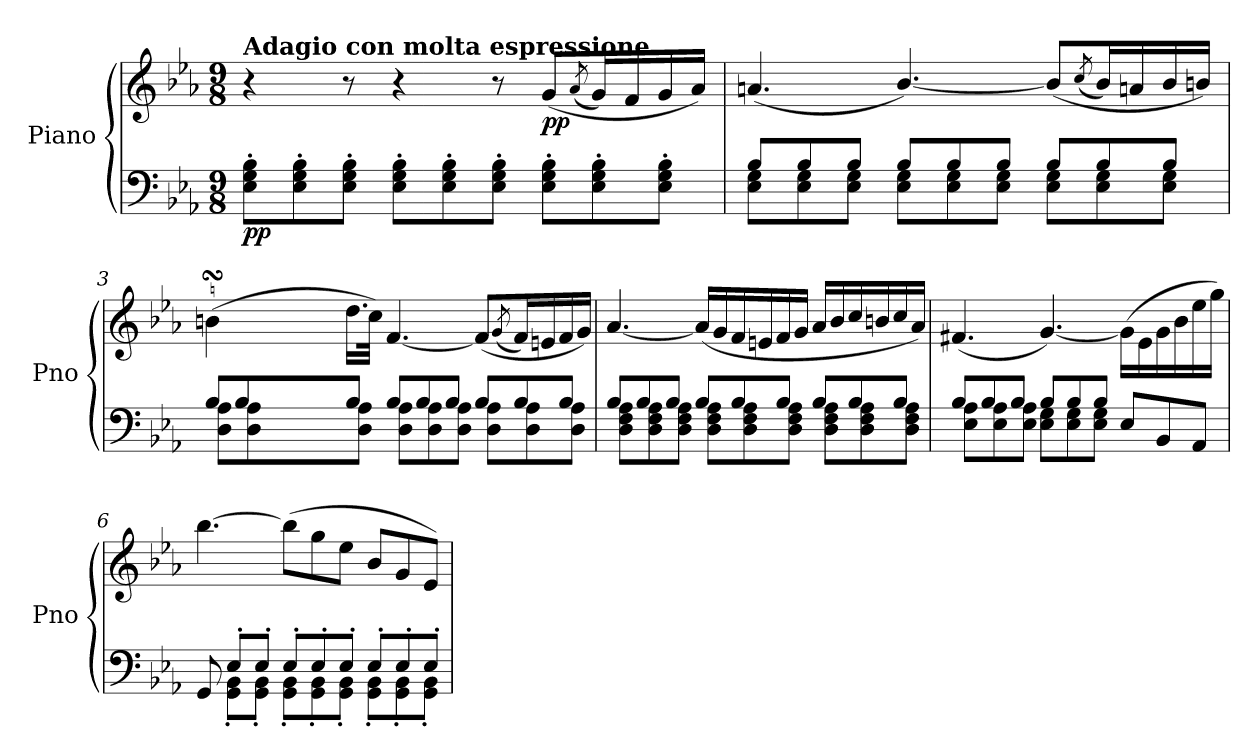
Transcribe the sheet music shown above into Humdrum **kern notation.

**kern	**kern	**dynam
*part1	*part1	*part1
*staff2	*staff1	*staff1/2
*I"Piano	*	*
*I'Pno	*	*
*clefF4	*clefG2	*
*k[b-e-a-]	*k[b-e-a-]	*
*M9/8	*M9/8	*
=1	=1	=1
!	!LO:TX:a:B:t=Adagio con molta espressione	!
!	!	!LO:DY:b=2
8E-\' 8G\' 8B-\'L	4r	pp
8E-\' 8G\' 8B-\'	.	.
8E-\' 8G\' 8B-\'J	8r	.
8E-\' 8G\' 8B-\'L	4r	.
8E-\' 8G\' 8B-\'	.	.
8E-\' 8G\' 8B-\'J	8r	.
!	!	!LO:DY:b
8E-\' 8G\' 8B-\'L	(8g/L	pp
.	(8qa-/	.
8E-\' 8G\' 8B-\'	16g/L)	.
.	16f/	.
8E-\' 8G\' 8B-\'J	16g/	.
.	16a-/JJ)	.
=2	=2	=2
*^	*	*
8B-/L	8E-\ 8G\L	(4.an/	.
8B-/	8E-\ 8G\	.	.
8B-/J	8E-\ 8G\J	.	.
8B-/L	8E-\ 8G\L	[4.b-/)	.
8B-/	8E-\ 8G\	.	.
8B-/J	8E-\ 8G\J	.	.
8B-/L	8E-\ 8G\L	(8b-/L]	.
.	.	(8qcc/	.
8B-/	8E-\ 8G\	16b-/L)	.
.	.	16an/	.
8B-/J	8E-\ 8G\J	16b-/	.
.	.	16bn/JJ)	.
=3	=3	=3	=3
*	*	*^	*
8B-/L	8D\ 8A-\L	(>4bnsSsS\	8.ryy	.
8B-/	8D\ 8A-\	.	.	.
.	.	.	64ccyy	.
.	.	.	64b-Xyy	.
.	.	.	64anyy	.
.	.	.	64b-yy	.
8B-/J	8D\ 8A-\J	16.dd\LL	2..ryy	.
.	.	32cc\JJk)	.	.
8B-/L	8D\ 8A-\L	[4.f/	.	.
8B-/	8D\ 8A-\	.	.	.
8B-/J	8D\ 8A-\J	.	.	.
8B-/L	8D\ 8A-\L	(8f/L]	.	.
.	.	(8qg/	.	.
8B-/	8D\ 8A-\	16f/L)	.	.
.	.	16en/	.	.
8B-/J	8D\ 8A-\J	16f/	.	.
.	.	16g/JJ)	.	.
*	*	*v	*v	*
!!LO:LB:g=z
=4	=4	=4	=4
8B-/L	8D\ 8F\ 8A-\L	[4.a-/	.
8B-/	8D\ 8F\ 8A-\	.	.
8B-/J	8D\ 8F\ 8A-\J	.	.
8B-/L	8D\ 8F\ 8A-\L	(16a-/LL]	.
.	.	16g/	.
8B-/	8D\ 8F\ 8A-\	16f/	.
.	.	16en/	.
8B-/J	8D\ 8F\ 8A-\J	16f/	.
.	.	16g/JJ	.
8B-/L	8D\ 8F\ 8A-\L	16a-/LL	.
.	.	16b-/	.
8B-/	8D\ 8F\ 8A-\	16cc/	.
.	.	16bn/	.
8B-/J	8D\ 8F\ 8A-\J	16cc/	.
.	.	16a-/JJ)	.
=5	=5	=5	=5
8B-/L	8E-\ 8A-\L	(4.f#X/	.
8B-/	8E-\ 8A-\	.	.
8B-/J	8E-\ 8A-\J	.	.
8B-/L	8E-\ 8G\L	[4.g/)	.
8B-/	8E-\ 8G\	.	.
8B-/J	8E-\ 8G\J	.	.
8E-/L	4.ryy	(16g\LL]	.
.	.	16e-\	.
8BB-/	.	16g\	.
.	.	16b-\	.
8AA-/J	.	16ee-\	.
.	.	16gg\JJ)	.
=6	=6	=6	=6
!	!	!	!LO:DY:b
8GG/	8ryy	[4.bb-\	other-dynamics
8E-'/L	8GG\' 8BB-\'L	.	.
8E-'/J	8GG\' 8BB-\'J	.	.
8E-'/L	8GG\' 8BB-\'L	(8bb-\L]	.
8E-'/	8GG\' 8BB-\'	8gg\	.
8E-'/J	8GG\' 8BB-\'J	8ee-\J	.
8E-'/L	8GG\' 8BB-\'L	8b-/L	.
8E-'/	8GG\' 8BB-\'	8g/	.
8E-'/J	8GG\' 8BB-\'J	8e-/J)	.
*v	*v	*	*
=	=	=
*-	*-	*-
